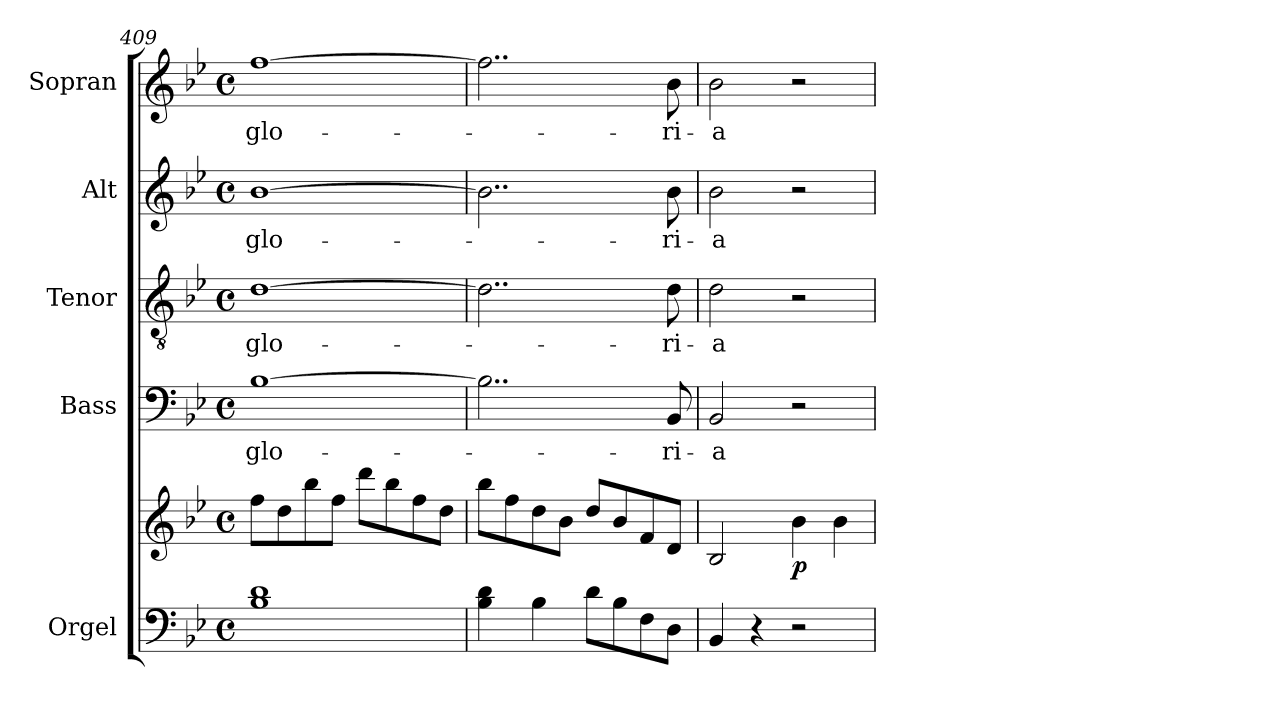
**kern	**kern	**dynam	**kern	**text	**kern	**text	**kern	**text	**kern	**text
*part5	*part5	*part5	*part4	*part4	*part3	*part3	*part2	*part2	*part1	*part1
*staff6	*staff5	*staff5/6	*staff4	*staff4	*staff3	*staff3	*staff2	*staff2	*staff1	*staff1
*I"Orgel	*	*	*I"Bass	*	*I"Tenor	*	*I"Alt	*	*I"Sopran	*
*I'Org.	*	*	*I'B.	*	*I'T.	*	*I'A.	*	*I'S.	*
*clefF4	*clefG2	*	*clefF4	*	*clefGv2	*	*clefG2	*	*clefG2	*
*k[b-e-]	*k[b-e-]	*	*k[b-e-]	*	*k[b-e-]	*	*k[b-e-]	*	*k[b-e-]	*
*B-:	*B-:	*	*B-:	*	*B-:	*	*B-:	*	*B-:	*
*M4/4	*M4/4	*	*M4/4	*	*M4/4	*	*M4/4	*	*M4/4	*
*met(c)	*met(c)	*	*met(c)	*	*met(c)	*	*met(c)	*	*met(c)	*
=409	=409	=409	=409	=409	=409	=409	=409	=409	=409	=409
!	!	!	!	!LO:LY:b	!	!LO:LY:b	!	!LO:LY:b	!	!LO:LY:b
1B- 1d	8ff\L	.	[1B-	glo-	[1d	glo-	[1b-	glo-	[1ff	glo-
.	8dd\	.	.	.	.	.	.	.	.	.
.	8bb-\	.	.	.	.	.	.	.	.	.
.	8ff\J	.	.	.	.	.	.	.	.	.
.	8ddd\L	.	.	.	.	.	.	.	.	.
.	8bb-\	.	.	.	.	.	.	.	.	.
.	8ff\	.	.	.	.	.	.	.	.	.
.	8dd\J	.	.	.	.	.	.	.	.	.
=410	=410	=410	=410	=410	=410	=410	=410	=410	=410	=410
4B-\ 4d\	8bb-\L	.	2..B-\]	.	2..d\]	.	2..b-\]	.	2..ff\]	.
.	8ff\	.	.	.	.	.	.	.	.	.
4B-\	8dd\	.	.	.	.	.	.	.	.	.
.	8b-\J	.	.	.	.	.	.	.	.	.
8d\L	8dd/L	.	.	.	.	.	.	.	.	.
8B-\	8b-/	.	.	.	.	.	.	.	.	.
8F\	8f/	.	.	.	.	.	.	.	.	.
!	!	!	!	!LO:LY:b	!	!LO:LY:b	!	!LO:LY:b	!	!LO:LY:b
8D\J	8d/J	.	8BB-/	-ri-	8d\	-ri-	8b-\	-ri-	8b-\	-ri-
=411	=411	=411	=411	=411	=411	=411	=411	=411	=411	=411
!	!	!	!	!LO:LY:b	!	!LO:LY:b	!	!LO:LY:b	!	!LO:LY:b
4BB-/	2B-/	.	2BB-/	-a	2d\	-a	2b-\	-a	2b-\	-a
4r	.	.	.	.	.	.	.	.	.	.
!	!	!LO:DY:b	!	!	!	!	!	!	!	!
2r	4b-\	p	2r	.	2r	.	2r	.	2r	.
.	4b-\	.	.	.	.	.	.	.	.	.
=	=	=	=	=	=	=	=	=	=	=
*-	*-	*-	*-	*-	*-	*-	*-	*-	*-	*-
